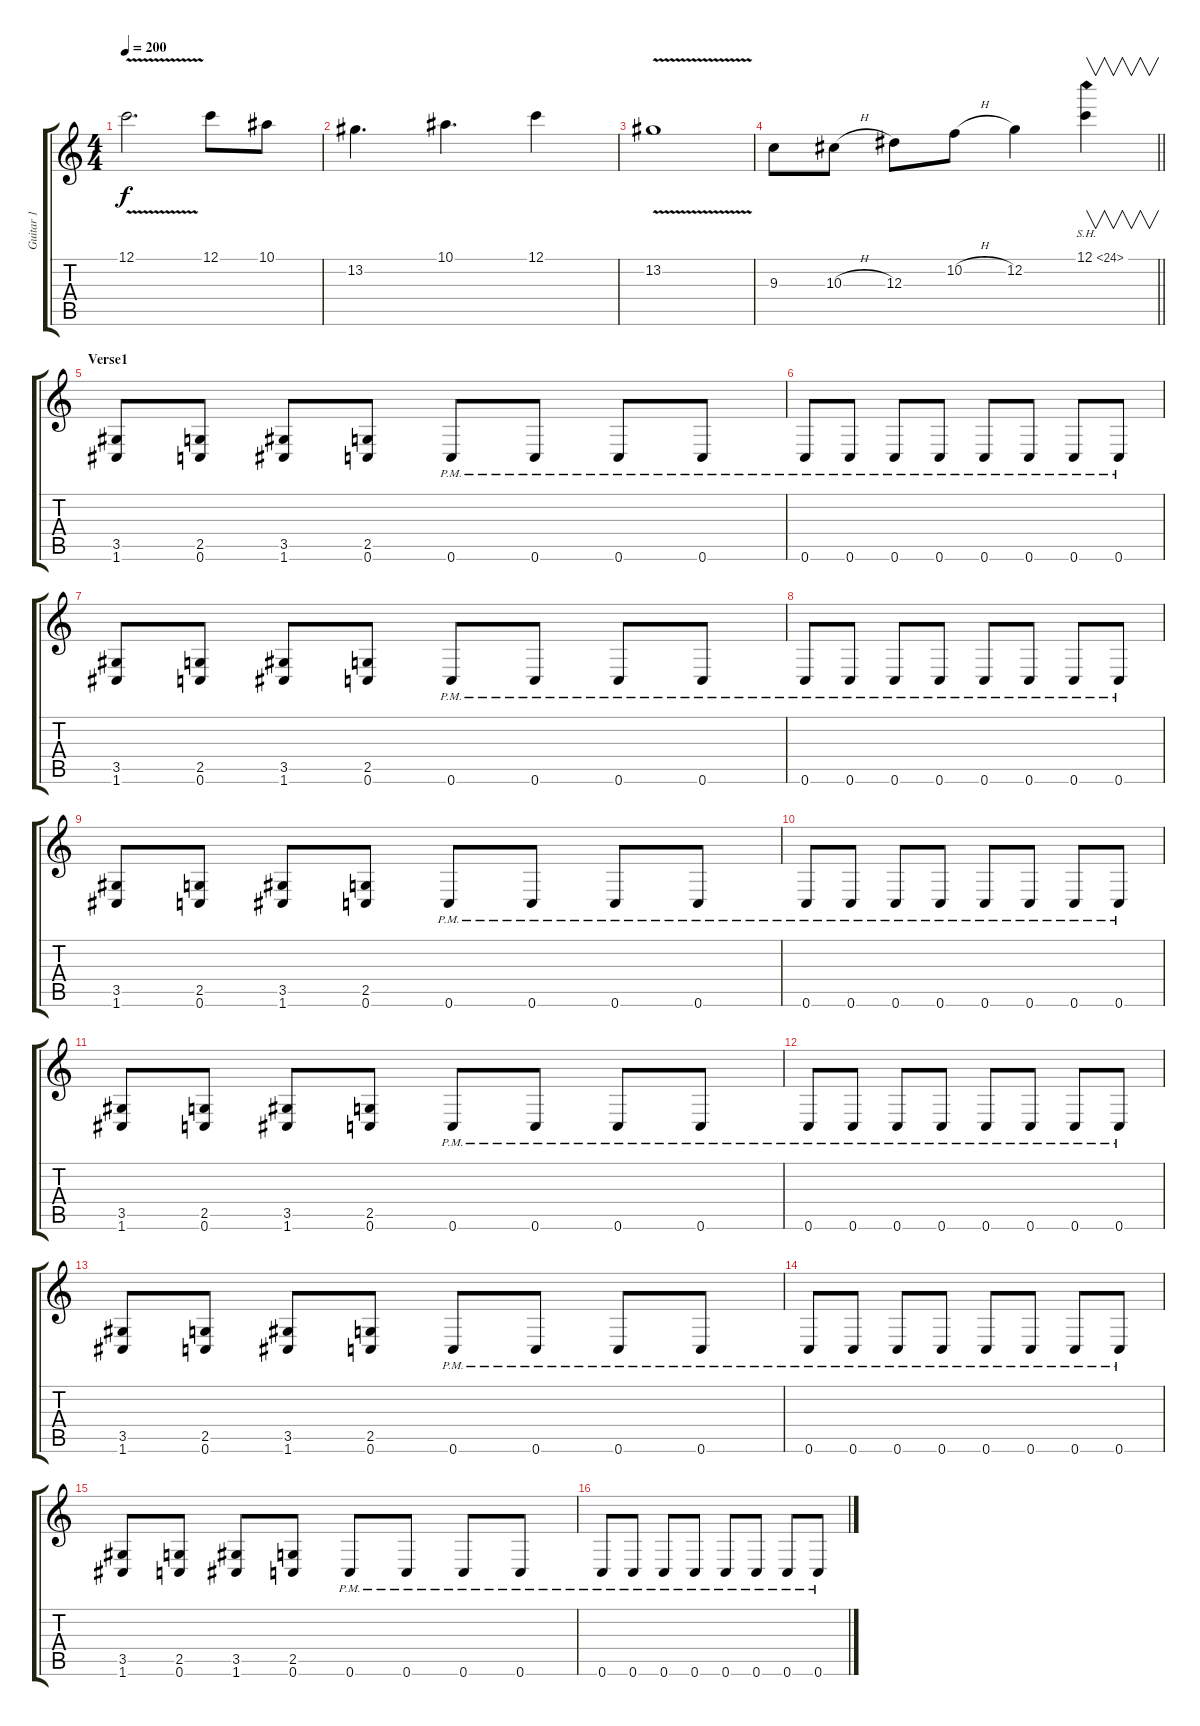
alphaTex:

\track ("Guitar 1" "Guitar 1") {instrument distortionguitar}
\staff {score tabs}
\tuning (C4 G3 Eb3 Bb2 F2 C2) {hide}
\ts (4 4)
\tempo 200
\clef g2
\ks c
12.1{v}.2{d dy f} 12.1.8 10.1.8 |
13.2.4{d} 10.1.4{d} 12.1.4 |
13.2{v}.1 |
\barLineRight lightlight
9.3.8 10.3{h}.8 12.3.8 10.2{h}.8 12.2.4 12.1{sh 12}.4{v} |
\section ("" "Verse1")
(3.5 1.6).8 (2.5 0.6).8 (3.5 1.6).8 (2.5 0.6).8 0.6{pm}.8 0.6{pm}.8 0.6{pm}.8 0.6{pm}.8 |
0.6{pm}.8 0.6{pm}.8 0.6{pm}.8 0.6{pm}.8 0.6{pm}.8 0.6{pm}.8 0.6{pm}.8 0.6{pm}.8 |
(3.5 1.6).8 (2.5 0.6).8 (3.5 1.6).8 (2.5 0.6).8 0.6{pm}.8 0.6{pm}.8 0.6{pm}.8 0.6{pm}.8 |
0.6{pm}.8 0.6{pm}.8 0.6{pm}.8 0.6{pm}.8 0.6{pm}.8 0.6{pm}.8 0.6{pm}.8 0.6{pm}.8 |
(3.5 1.6).8 (2.5 0.6).8 (3.5 1.6).8 (2.5 0.6).8 0.6{pm}.8 0.6{pm}.8 0.6{pm}.8 0.6{pm}.8 |
0.6{pm}.8 0.6{pm}.8 0.6{pm}.8 0.6{pm}.8 0.6{pm}.8 0.6{pm}.8 0.6{pm}.8 0.6{pm}.8 |
(3.5 1.6).8 (2.5 0.6).8 (3.5 1.6).8 (2.5 0.6).8 0.6{pm}.8 0.6{pm}.8 0.6{pm}.8 0.6{pm}.8 |
0.6{pm}.8 0.6{pm}.8 0.6{pm}.8 0.6{pm}.8 0.6{pm}.8 0.6{pm}.8 0.6{pm}.8 0.6{pm}.8 |
(3.5 1.6).8 (2.5 0.6).8 (3.5 1.6).8 (2.5 0.6).8 0.6{pm}.8 0.6{pm}.8 0.6{pm}.8 0.6{pm}.8 |
0.6{pm}.8 0.6{pm}.8 0.6{pm}.8 0.6{pm}.8 0.6{pm}.8 0.6{pm}.8 0.6{pm}.8 0.6{pm}.8 |
(3.5 1.6).8 (2.5 0.6).8 (3.5 1.6).8 (2.5 0.6).8 0.6{pm}.8 0.6{pm}.8 0.6{pm}.8 0.6{pm}.8 |
0.6{pm}.8 0.6{pm}.8 0.6{pm}.8 0.6{pm}.8 0.6{pm}.8 0.6{pm}.8 0.6{pm}.8 0.6{pm}.8
